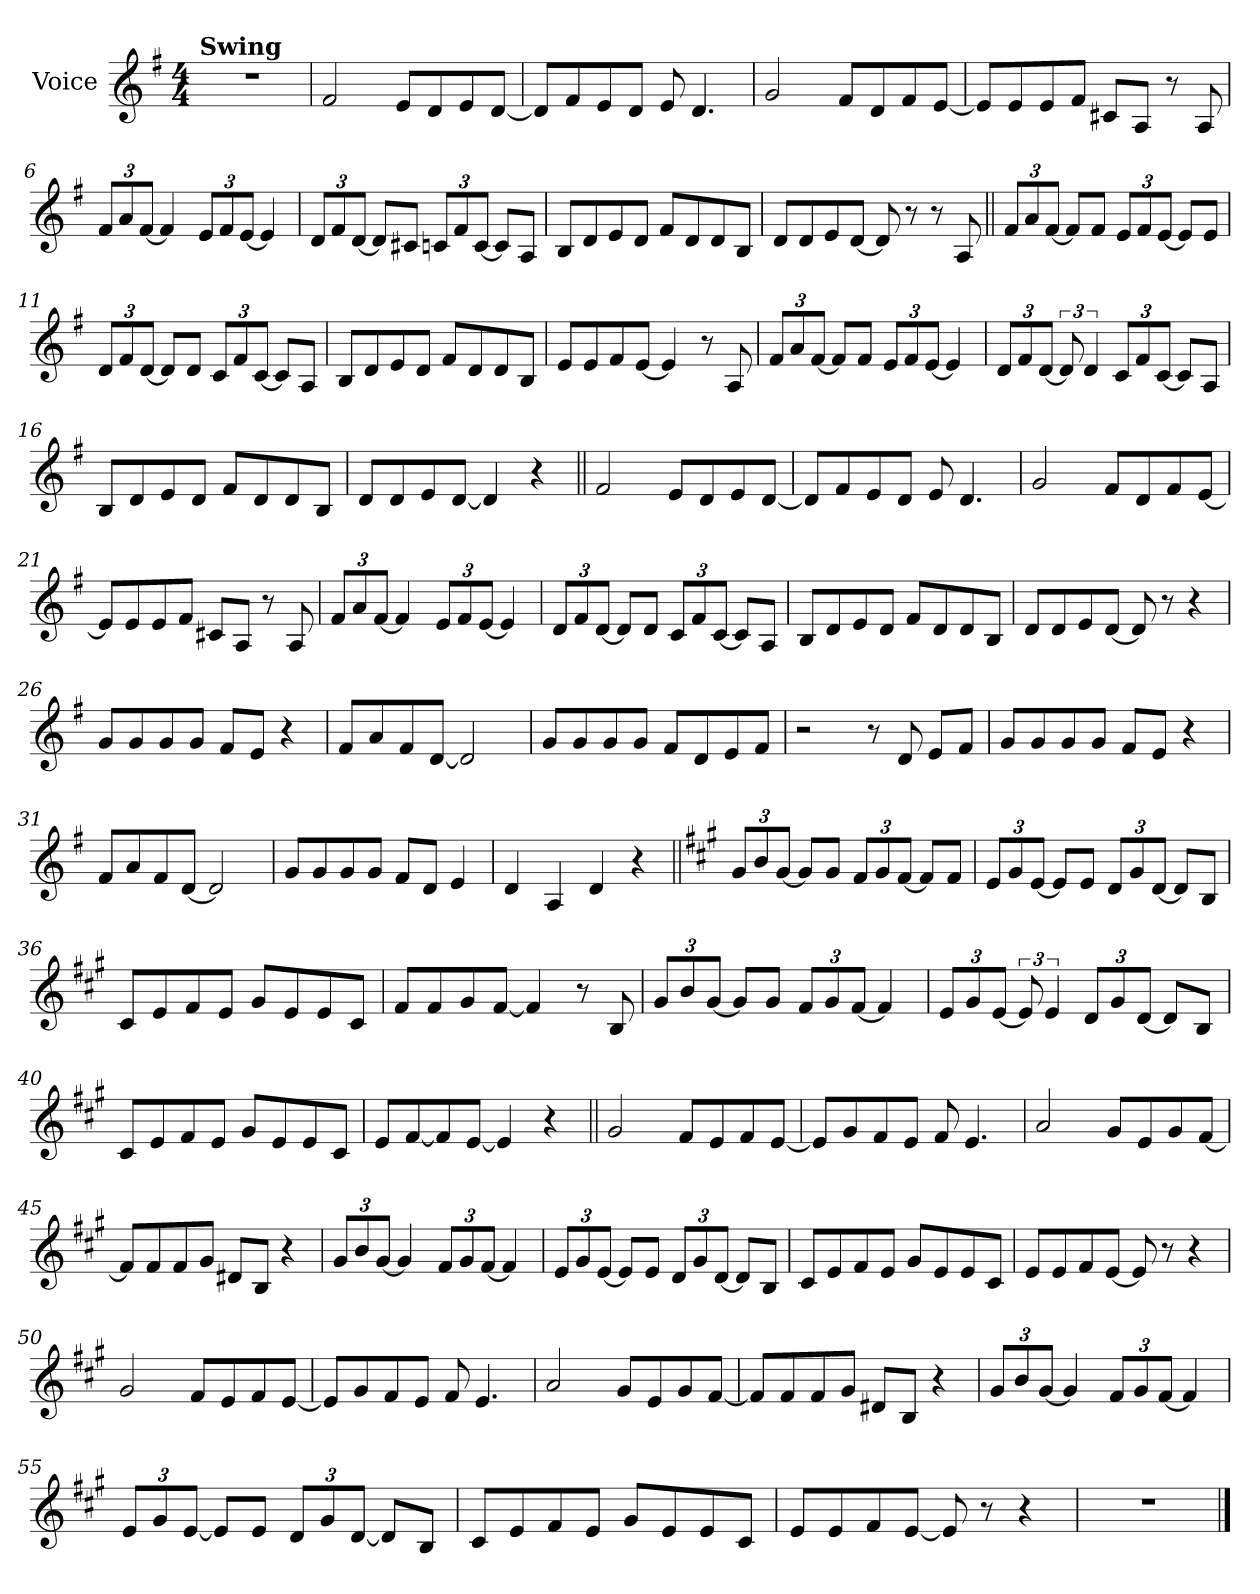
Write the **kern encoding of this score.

**kern
*part1
*staff1
*I"Voice
*I'Vc.
*clefG2
*ITrd1c2
*k[b-]
*M4/4
=1
!LO:TX:B:t=Swing
1r
=2
2e/
8d/L
8c/
8d/
[8c/J
=3
8c/L]
8e/
8d/
8c/J
8d/
4.c/
=4
2f/
8e/L
8c/
8e/
[8d/J
=5
8d/L]
8d/
8d/
8e/J
8Bn/L
8G/J
8r
8G/
=6
*Xbrackettup
12e/L
12g/
[12e/J
4e/]
12d/L
12e/
[12d/J
4d/]
=7
12c/L
12e/
[12c/J
8c/L]
8Bn/J
12B-X/L
12e/
[12B-/J
8B-/L]
8G/J
=8
8A/L
8c/
8d/
8c/J
8e/L
8c/
8c/
8A/J
=9
8c/L
8c/
8d/
[8c/J
8c/]
8r
8r
8G/
=10||
12e/L
12g/
[12e/J
8e/L]
8e/J
12d/L
12e/
[12d/J
8d/L]
8d/J
=11
12c/L
12e/
[12c/J
8c/L]
8c/J
12B-/L
12e/
[12B-/J
8B-/L]
8G/J
=12
8A/L
8c/
8d/
8c/J
8e/L
8c/
8c/
8A/J
=13
8d/L
8d/
8e/
[8d/J
4d/]
8r
8G/
=14
12e/L
12g/
[12e/J
8e/L]
8e/J
12d/L
12e/
[12d/J
4d/]
=15
12c/L
12e/
[12c/J
*brackettup
12c/]
6c/
*Xbrackettup
12B-/L
12e/
[12B-/J
8B-/L]
8G/J
=16
8A/L
8c/
8d/
8c/J
8e/L
8c/
8c/
8A/J
=17
8c/L
8c/
8d/
[8c/J
4c/]
4r
=18||
2e/
8d/L
8c/
8d/
[8c/J
=19
8c/L]
8e/
8d/
8c/J
8d/
4.c/
=20
2f/
8e/L
8c/
8e/
[8d/J
=21
8d/L]
8d/
8d/
8e/J
8Bn/L
8G/J
8r
8G/
=22
12e/L
12g/
[12e/J
4e/]
12d/L
12e/
[12d/J
4d/]
=23
12c/L
12e/
[12c/J
8c/L]
8c/J
12B-/L
12e/
[12B-/J
8B-/L]
8G/J
=24
8A/L
8c/
8d/
8c/J
8e/L
8c/
8c/
8A/J
=25
8c/L
8c/
8d/
[8c/J
8c/]
8r
4r
=26
8f!/L
8f!/
8f!/
8f!/J
8e!/L
8d!/J
4r
=27
8e!/L
8g!/
8e!/
[8c!/J
2c!/]
=28
8f!/L
8f!/
8f!/
8f!/J
8e!/L
8c!/
8d!/
8e!/J
=29
2r
8r
8c!/
8d!/L
8e!/J
=30
8f!/L
8f!/
8f!/
8f!/J
8e!/L
8d!/J
4r
=31
8e!/L
8g!/
8e!/
[8c!/J
2c!/]
=32
8f!/L
8f!/
8f!/
8f!/J
8e!/L
8c!/J
4d!/
=33
4c!/
4G!/
4c!/
4r
=34||
*k[f#]
12f#/L
12a/
[12f#/J
8f#/L]
8f#/J
12e/L
12f#/
[12e/J
8e/L]
8e/J
=35
12d/L
12f#/
[12d/J
8d/L]
8d/J
12c/L
12f#/
[12c/J
8c/L]
8A/J
=36
8B/L
8d/
8e/
8d/J
8f#/L
8d/
8d/
8B/J
=37
8e/L
8e/
8f#/
[8e/J
4e/]
8r
8A/
=38
12f#/L
12a/
[12f#/J
8f#/L]
8f#/J
12e/L
12f#/
[12e/J
4e/]
=39
12d/L
12f#/
[12d/J
*brackettup
12d/]
6d/
*Xbrackettup
12c/L
12f#/
[12c/J
8c/L]
8A/J
=40
8B/L
8d/
8e/
8d/J
8f#/L
8d/
8d/
8B/J
=41
8d/L
[8e/
8e/]
[8d/J
4d/]
4r
=42||
2f#/
8e/L
8d/
8e/
[8d/J
=43
8d/L]
8f#/
8e/
8d/J
8e/
4.d/
=44
2g/
8f#/L
8d/
8f#/
[8e/J
=45
8e/L]
8e/
8e/
8f#/J
8c#X/L
8A/J
4r
=46
12f#/L
12a/
[12f#/J
4f#/]
12e/L
12f#/
[12e/J
4e/]
=47
12d/L
12f#/
[12d/J
8d/L]
8d/J
12c/L
12f#/
[12c/J
8c/L]
8A/J
=48
8B/L
8d/
8e/
8d/J
8f#/L
8d/
8d/
8B/J
=49
8d/L
8d/
8e/
[8d/J
8d/]
8r
4r
=50
2f#/
8e/L
8d/
8e/
[8d/J
=51
8d/L]
8f#/
8e/
8d/J
8e/
4.d/
=52
2g/
8f#/L
8d/
8f#/
[8e/J
=53
8e/L]
8e/
8e/
8f#/J
8c#X/L
8A/J
4r
=54
12f#/L
12a/
[12f#/J
4f#/]
12e/L
12f#/
[12e/J
4e/]
=55
12d/L
12f#/
[12d/J
8d/L]
8d/J
12c/L
12f#/
[12c/J
8c/L]
8A/J
=56
8B/L
8d/
8e/
8d/J
8f#/L
8d/
8d/
8B/J
=57
8d/L
8d/
8e/
[8d/J
8d/]
8r
4r
=58
1r
==
*-
